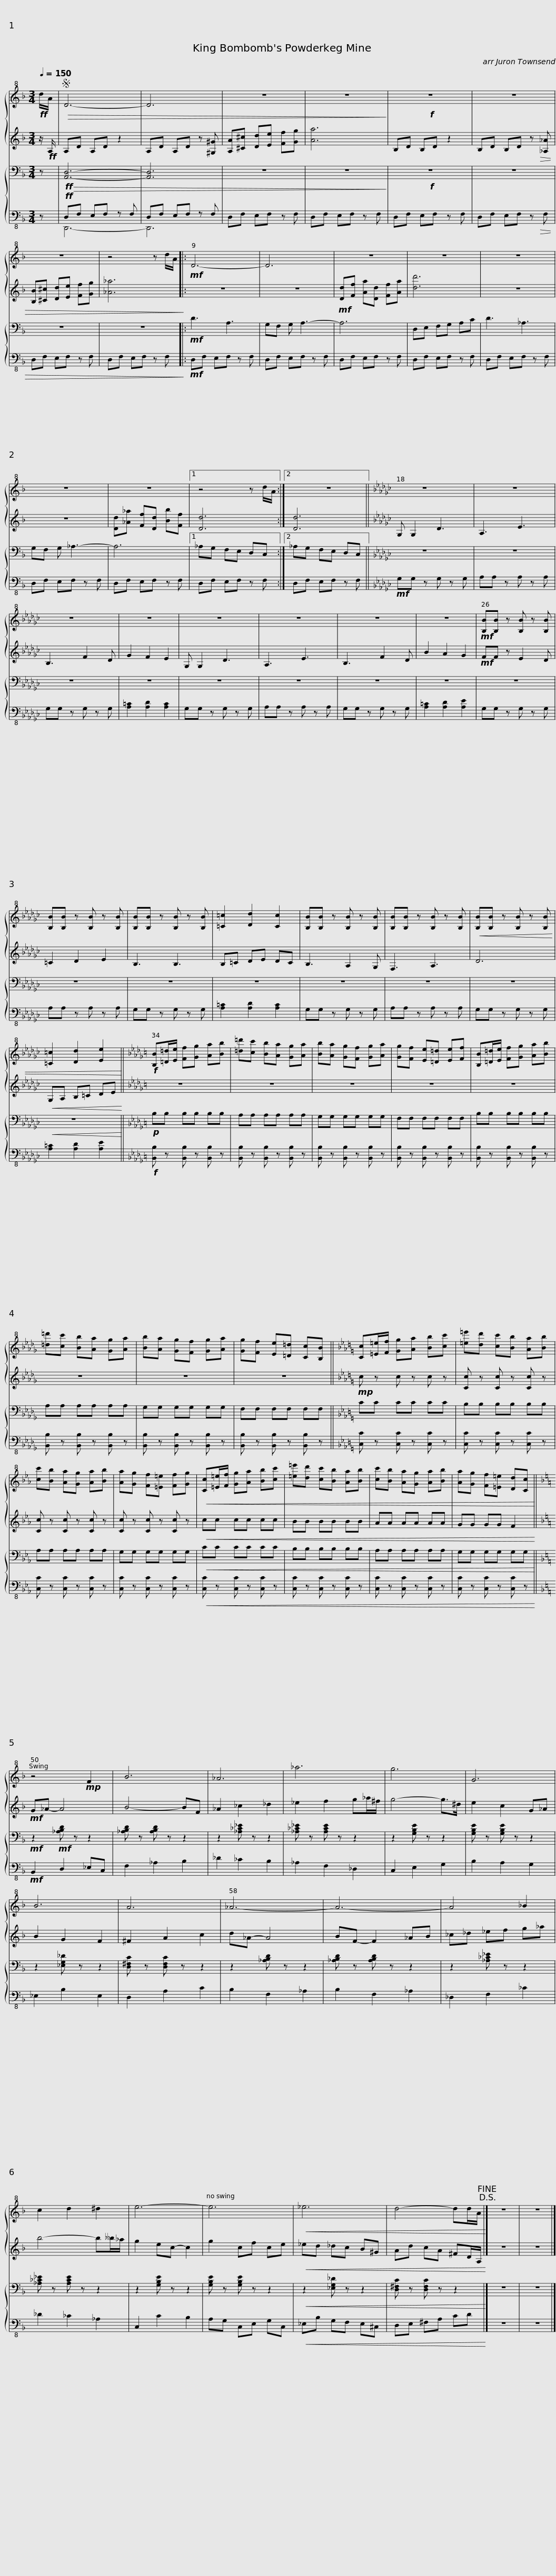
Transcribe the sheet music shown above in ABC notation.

X:1
%%score { 1 | 2 } { 3 | ( 4 5 ) }
L:1/8
Q:1/4=150
M:3/4
I:linebreak $
K:F
V:1 treble+8
V:2 treble
V:3 bass
V:4 bass-8
V:5 bass-8
V:1
!ff! d/A/ |S!>(! D6- | D6 | z6 | z6!>)! | %5
!f! z6 |$ z6 | z6 | z4 z d/A/ |:!mf! D6- | %10
 D6 | z6 |$ z6 | z6 | z6 | %15
 z6 |1 z4 z d/A/ :|2 z6 ||$[K:Gb] z6 | z6 | %20
 z6 | z6 | z6 | z6 |$ z6 | %25
 z6 |!mf! [B,B][B,B] z [B,B] z [B,B] | [B,B][B,B] z [B,B] z [B,B] | [B,B][B,B] z [B,B] z [B,B] | [=C=c]2 [Dd]2 [Cc]2 |$ %30
 [B,B][B,B] z [B,B] z [B,B] | [B,B][B,B] z [B,B] z [B,B] |!<(! [B,B][B,B] z [B,B] z [B,B] | [=C=c]2 [Dd]2 [Ee]2!<)! ||$[K:Db]!f! [B,B][=D=d]/[Ee]/ [Ff][Gg] [Aa][Bb] | %35
 [=d=d'][cc'] [Bb][Aa] [Gg][Aa] | [Bb][Aa] [Gg][Ff] [Gg][Aa] | [Gg][Ff] [Ee][=D=d] [Ee][Ff] | [B,B][=D=d]/[Ee]/ [Ff][Gg] [Aa][Bb] |$ [=d=d'][cc'] [Bb][Aa] [Gg][Aa] | %40
 [Bb][Aa] [Gg][Ff] [Gg][Aa] | [Gg][Ff] [Ee][=D=d] [Cc][B,B] ||[K:Eb] [Cc][=E=e]/[Ff]/ [Gg][Aa] [Bb][cc'] | [=e=e'][dd'] [cc'][Bb] [Aa][Bb] |$ [cc'][Bb] [Aa][Gg] [Aa][Bb] | %45
 [Aa][Gg] [Ff][=E=e] [Ff][Gg] |!<(! [Cc][=E=e]/[Ff]/ [Gg][Aa] [Bb][cc'] | [=e=e'][dd'] [cc'][Bb] [Aa][Bb] | [cc'][Bb] [Aa][Gg] [Aa][Bb] |$ [Aa][Gg] [Ff][=E=e] [Dd][Cc]!<)! || %50
[K:F] z4!mp! F2 | B6 | _A6 | _a6 | g6 |$ %55
 G6 | B6 | A6 | _A6- | A6- | %60
 A4 _B2 |$ c2 d2 ^d2 | e6- | e6 |!<(! _e6 | %65
 d4- dd/A/!<)!!D.S.!!fine! |] z6 | z6 |] %68
V:2
 z/!ff! A,/ | A,D A,D z2 | A,D A,D z [^G,^G] | [A,A][^C^c] [Dd][Ee] [Ff][Gg] | [Aa]6 | %5
 B,D B,D z2 |$ B,D B,D z!>(! [_A,_A] | [B,B][^C^c] [Dd][Ee] [Ff][Gg] | [_A_a]6!>)! |: z6 | %10
 z6 |!mf! [Dd][Ff] [Aa][Dd] [Ff][Aa] |$ [dd']6 | z6 | z6 | %15
 [Dd][_A_a] [Ff][Dd] [Bb][Ff] |1 [Dd]6 :|2 [Dd]6 ||$[K:Gb] G, G,2 D3 | A,3 E3 | %20
 B,3 F2 D | G2 F2 E2 | G, G,2 D3 | A,3 E3 |$ B,3 F2 D | %25
 B2 A2 G2 |!mf! FF z E2 D | =C2 D2 E2 | B,3 B,3 | B,=C DE DC |$ %30
 B,3 A,2 G, | F,3 A,3 | D6 |!<(! G,A, B,=C DE!<)! ||$[K:Db] z6 | %35
 z6 | z6 | z6 | z6 |$ z6 | %40
 z6 | z6 ||[K:Eb]!mp! c z c z c z | [Cc] z [Cc] z [Cc] z |$ [Cc] z [Cc] z [Cc] z | %45
 [Cc] z [Cc] z [Cc] z |!<(! cc cc cc | BB BB BB | AA AA AA |$ GG GG F2!<)! || %50
[K:F]!mf! G_A- A4 | B4- BF | _A2 _c2 _d2 | _e2 f2 g_a/^f/ | g4- g>^d |$ %55
 e2 c2 G_A | B2 G2 F2 | ^F2 A2 c2 | d_A- A4 | BF- F2 _AB | %60
 _c_d _ef g_a |$ b4- b__b/_a/ | g2 ec- c2 | g2 cf ce |!<(! _ed _dc B^G | %65
 Ad cA ^FD/A,/!<)! |] z6 | z6 |] %68
V:3
 z |!ff!!>(! [A,,D,]6- | [A,,D,]6 | z6 | z6!>)! | %5
!f! z6 |$ z6 | z6 | z6 |:!mf! D3 A,3 | %10
 G,F, G, A,3- | A,6 |$ D,E, F,G, A,C | D3 _A,3 | G,F, G, _A,3- | %15
 A,6 |1 _A,G, F,E, D,C, :|2 _A,G, F,E, D,C, ||$[K:Gb] z6 | z6 | %20
 z6 | z6 | z6 | z6 |$ z6 | %25
 z6 | z6 | z6 | z6 | z6 |$ %30
 z6 | z6 | z6 |!<(! z6!<)! ||$[K:Db]!p! B,B, B,B, B,B, | %35
 A,A, A,A, A,A, | G,G, G,G, G,G, | F,F, F,F, F,F, | B,B, B,B, B,B, |$ A,A, A,A, A,A, | %40
 G,G, G,G, G,G, | F,F, F,F, F,F, ||[K:Eb] CC CC CC | B,B, B,B, B,B, |$ A,A, A,A, A,A, | %45
 G,G, G,G, G,G, |!<(! CC CC CC | B,B, B,B, B,B, | A,A, A,A, A,A, |$ G,G, G,G, G,G,!<)! || %50
[K:F]!mf! z2!mf! [_A,B,D] z z2 | [_A,B,D] z [A,B,D] z z2 | z2 [_A,_C_E] z z2 | [_A,_C_E] z [A,CE] z z2 | z2 [G,B,E] z z2 |$ %55
 [G,B,E] z [G,B,E] z z2 | z2 [_E,G,_D] z z2 | [D,^F,C] z [D,F,C] z z2 | z2 [_A,B,D] z z2 | [_A,B,D] z [A,B,D] z z2 | %60
 z2 [_A,_C_E] z z2 |$ [_A,_C_E] z [A,CE] z z2 | z2 [G,B,E] z z2 | [G,B,E] z [G,B,E] z z2 |!<(! z2 [_E,G,_D] z z2 | %65
 [D,^F,C] z [D,F,C] z z2!<)! |] z6 | z6 |] %68
V:4
 z |!ff! D,F, E,F, z F, | D,F, E,F, z F, | D,F, E,F, z F, | D,F, E,F, z F, | %5
 D,F, E,F, z F, |$ D,F, E,F, z!>(! F, | D,F, E,F, z F, | D,F, E,F, z F,!>)! |:!mf! D,F, E,F, z F, | %10
 D,F, E,F, z F, | D,F, E,F, z F, |$ D,F, E,F, z F, | D,F, E,F, z F, | D,F, E,F, z F, | %15
 D,F, E,F, z F, |1 D,F, E,F, z F, :|2 D,F, E,F, z F, ||$[K:Gb]!mf! G,G, z G, z G, | A,A, z A, z A, | %20
 G,G, z G, z G, | [A,=C]2 [A,D]2 [A,C]2 | G,G, z G, z G, | A,A, z A, z A, |$ G,G, z G, z G, | %25
 [A,=C]2 [A,D]2 [A,E]2 | G,G, z G, z G, | A,A, z A, z A, | G,G, z G, z G, | [A,=C]2 [A,D]2 [A,C]2 |$ %30
 G,G, z G, z G, | A,A, z A, z A, | G,G, z G, z G, | [A,=C]2 [A,D]2 [A,E]2 ||$[K:Db]!f! [B,,B,] z [B,,B,] z [B,,B,] z | %35
 [B,,B,] z [B,,B,] z [B,,B,] z | [B,,B,] z [B,,B,] z [B,,B,] z | [B,,B,] z [B,,B,] z [B,,B,] z | [B,,B,] z [B,,B,] z [B,,B,] z |$ [B,,B,] z [B,,B,] z [B,,B,] z | %40
 [B,,B,] z [B,,B,] z [B,,B,] z | [B,,B,] z [B,,B,] z [B,,B,] z ||[K:Eb] [C,C] z [C,C] z [C,C] z | [C,C] z [C,C] z [C,C] z |$ [C,C] z [C,C] z [C,C] z | %45
 [C,C] z [C,C] z [C,C] z |!<(! [C,C] z [C,C] z [C,C] z | [C,C] z [C,C] z [C,C] z | [C,C] z [C,C] z [C,C] z |$ [C,C] z [C,C] z [C,C] z!<)! || %50
[K:F]!mf! B,,2 D,2 _E,C, | F,2 _A,2 B,2 | _D2 _C2 B,2 | _A,2 F,2 _D,2 | C,2 E,2 G,2 |$ %55
 B,2 A,2 G,2 | _E,2 B,2 E,2 | D,2 A,2 C2 | B,2 F,2 _A,2 | B,2 F,2 _A,2 | %60
 _D,2 F,2 _C2 |$ _D2 _C2 _A,2 | C,2 C2 B,2 | A,G, C,E, G,C, |!<(! _E,B, G,F, E,^C, | %65
 D,E, ^F,A, CD!<)! |] z6 | z6 |] %68
V:5
 x | D,,6- | D,,6 | x6 | x6 | %5
 x6 |$ x6 | x6 | x6 |: x6 | %10
 x6 | x6 |$ x6 | x6 | x6 | %15
 x6 |1 x6 :|2 x6 ||$[K:Gb] x6 | x6 | %20
 x6 | x6 | x6 | x6 |$ x6 | %25
 x6 | x6 | x6 | x6 | x6 |$ %30
 x6 | x6 | x6 | x6 ||$[K:Db] x6 | %35
 x6 | x6 | x6 | x6 |$ x6 | %40
 x6 | x6 ||[K:Eb] x6 | x6 |$ x6 | %45
 x6 | x6 | x6 | x6 |$ x6 || %50
[K:F] x6 | x6 | x6 | x6 | x6 |$ %55
 x6 | x6 | x6 | x6 | x6 | %60
 x6 |$ x6 | x6 | x6 | x6 | %65
 x6 |] x6 | x6 |] %68
